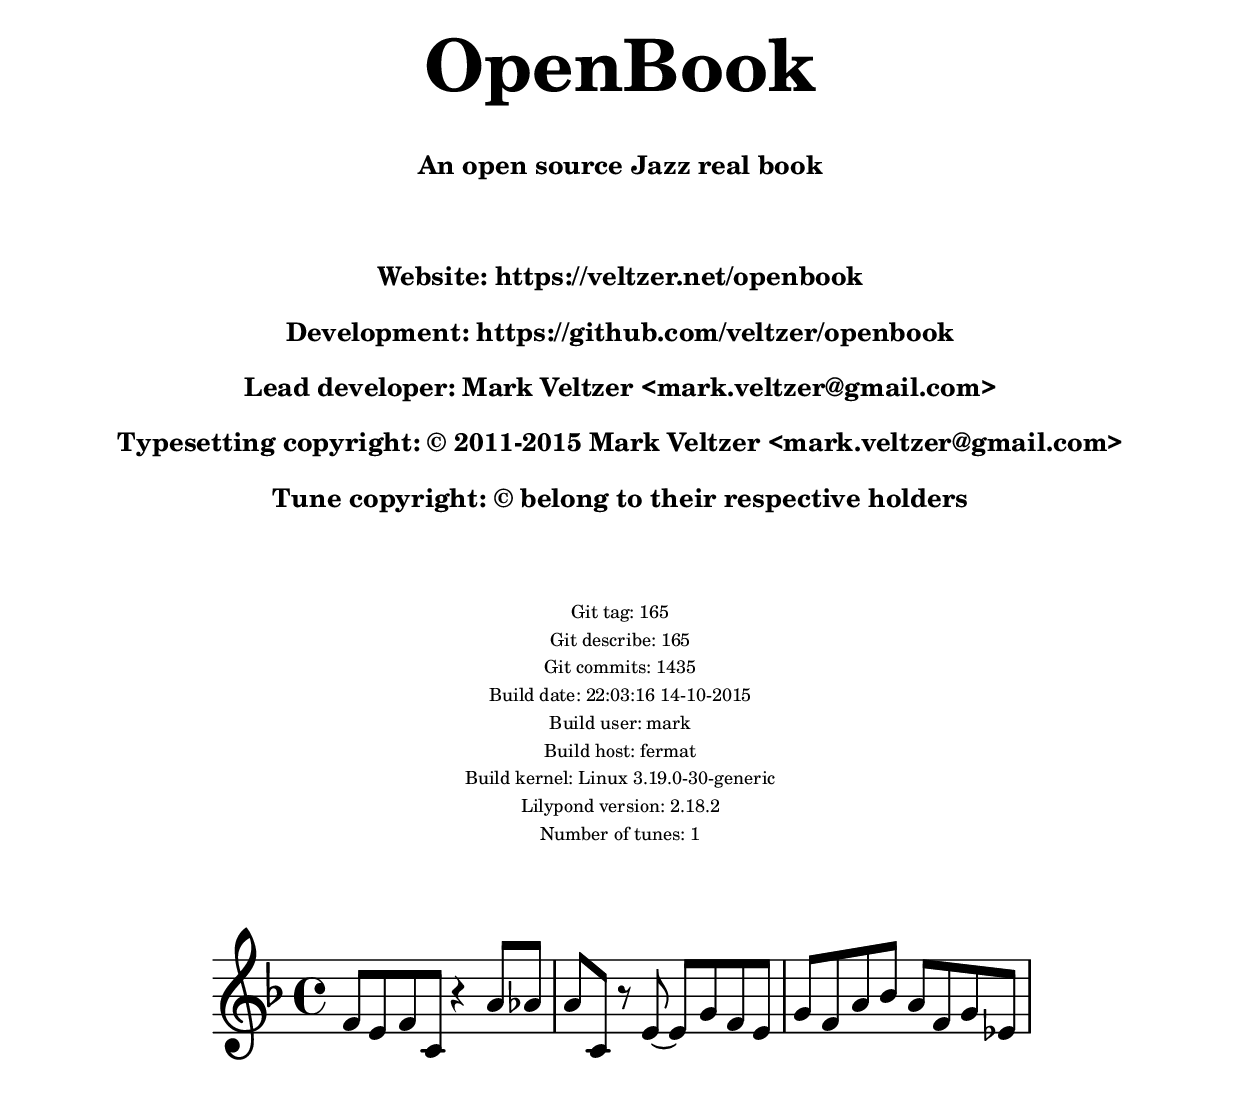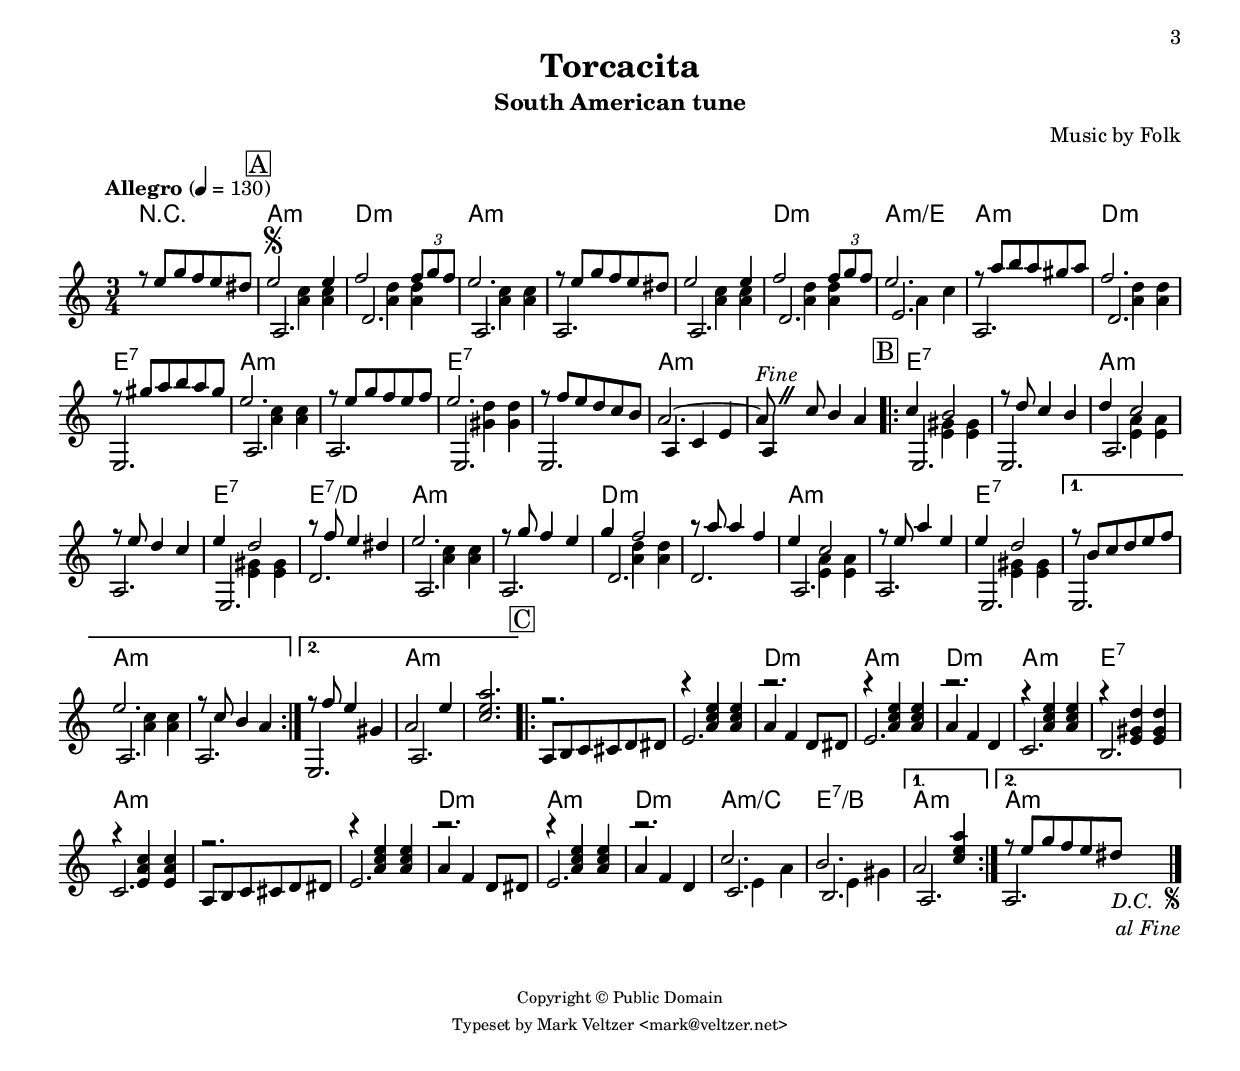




% lets emit the definitions

% end verbatim - this comment is a hack to prevent texinfo.tex
% from choking on non-European UTF-8 subsets

% this version tag will keep me compiling only on this version of lilypond.
%=====================================================================

\version "2.18.2"

% lets define a variable to hold the formatted build date (man 3 strftime):
%date=#(strftime "%T %d-%m-%Y" (localtime (current-time)))
%lilyver=#(lilypond-version)

% setting instruments for midi generation (bah - this doesn't work...)
%=====================================================================
%\set ChordNames.midiInstrument = #"acoustic grand"
%\set Staff.midiInstrument = #"flute"
%\set PianoStaff.instrumentName = #"acoustic grand"
% do not show chords unless they change...
%\set chordChanges = ##t

% number of staffs per page (this does not work because of my breaks)
%\paper {
%	system-count = #7
%}

\paper {
%% reduce spaces between systems and the bottom (taken from the lilypond
%% documentation and found the relevant variable)
%% the result of this is that I can fit 8 single staffs in one page
%% which is ideal for Jazz (think 32 bar divided into 8 lines of 4 bars each...).
%% I should really only apply this thing for Jazz tunes but that is a TODO item.
%% default is 4\mm - 3 already causes 8 staffs to take 2 pages
	between-system-padding = 2\mm
%% default is 20\mm
%% between-system-space = 16\mm
%% ragged-last-bottom = ##f
%% ragged-bottom = ##f

%% make lilypond increase the distance of the footer from the bottom of the page
%% it seems that if you don't do something like this you're going to have
%% a real problem seeing the footer in postscript printing....
%%bottom-margin = 2.5\cm

%% from /usr/share/lilypond/2.12.3/ly/titling-init.ly
%% to stop lilypond from printing footers...
	oddFooterMarkup = \markup {}

%% prevent lilypond from printing the headers...

	scoreTitleMarkup = \markup {}
	bookTitleMarkup = \markup {}
}
\layout {
%% don't have the fist line indented
	indent = 0.0 \cm
%% don't know what this is (taken from Laurent Martelli...)
%%textheight = 1.5\cm

	\context {
		\Score
	%% change the size of the text fonts
	%%\override LyricText #'font-family = #'typewriter
		\override LyricText #'font-size = #'-2

	%% set the style of the chords to Jazz - I don't see this making any effect
		\override ChordName #'style = #'jazz
	%%\override ChordName #'word-space = #2

	%% set the chord size and font
	%%\override ChordName #'font-series = #'bold
	%%\override ChordName #'font-family = #'roman
	%%\override ChordName #'font-size = #-1

	%% don't show bar numbers (for jazz it makes it too cluttery)
		\remove "Bar_number_engraver"
	}
}
% reduce the font size (taken from the lilypond info documentation, default is 20)
#(set-global-staff-size 17.82)

% There is no need to set the paper size to a4 since it is the default.
% make lilypond use paper of size a4 (Is this the default ?!?)
%#(set-default-paper-size "a4")
%)

% Don't have textedit:// links for every note in the pdf file.
% This reduces the size of the pdf by a lot
\pointAndClickOff

% chord related matters
myChordDefinitions={
	<c ees ges bes des' fes' aes'>-\markup \super {7alt}
	<c e g bes f'>-\markup \super {7sus}
	<c e g bes d f'>-\markup \super {9sus}
	<c e g f'>-\markup \super {sus}
	<c ees ges bes>-\markup { "m" \super { "7 " \flat "5" } }
	<c ees ges beses>-\markup { "dim" \super { "7" } }
	<c ees ges>-\markup { "dim" }
%%<c e g b>-\markup { "maj7" }
	<c e gis bes d'>-\markup { \super { "9 " \sharp "5" } }
	<c e g bes d' a'>-\markup \super {13}
	<c e g bes d' fis'>-\markup { \super { "9 " \sharp "11" } }
}
myChordExceptions=#(append
	(sequential-music-to-chord-exceptions myChordDefinitions #t)
	ignatzekExceptions
)

% some macros to be reused all over
% =====================================================================
myBreak=\break
% do line breaks really matter?
myEndLine=\break
%myEndLine={}
myEndLineVoltaNotLast={}
myEndLineVoltaLast=\break
myEndLineVolta=\break
partBar=\bar "||"
endBar=\bar "|."
startBar=\bar ".|"
startRepeat=\bar "|:"
endRepeat=\bar ":|"
startTune={}
endTune=\bar "|."
myFakeEndLine={}
mySegno=\mark \markup { \musicglyph #"scripts.segno" }
myCoda=\mark \markup { \musicglyph #"scripts.coda" }

% some functions to be reused all over
% =====================================================================
% A wrapper for section markers that allows us to control their formatting

% You can have a circle instead of a box using:
% \mark \markup { \circle #mark }
myMark =
#(define-music-function
	(parser location mark)
	(markup?)
	#{
	\mark \markup { \box #mark }
	#})
myWordMark =
#(define-music-function
	(parser location mark)
	(markup?)
	#{
	\mark \markup { \box #mark }
	#})
% grace that does appoggiatura
%\grace $notes
myGrace = #(define-music-function (parser location notes) (ly:music?) #{ \appoggiatura $notes #})
% grace that does nothing
%myGrace = #(define-music-function (parser location notes) (ly:music?) #{ #})

% this is a macro that * really * breaks lines. You don't really need this since a regular \break will work
% AS LONG AS you have the '\remove Bar_engraver' enabled...
hardBreak={ \bar "" \break }
% a macro to make vertical space
verticalSpace=\markup { \null }

% macros to help in parenthesizing chords
% see the playground area for openbook and http://lilypond.1069038.n5.nabble.com/Parenthesizing-chord-names-td44370.html
#(define (left-parenthesis-ignatzek-chord-names in-pitches bass inversion context) (markup #:line ("(" (ignatzek-chord-names in-pitches bass inversion context))))
#(define (right-parenthesis-ignatzek-chord-names in-pitches bass inversion context) (markup #:line ((ignatzek-chord-names in-pitches bass inversion context) ")")))
#(define (parenthesis-ignatzek-chord-names in-pitches bass inversion context) (markup #:line ("(" (ignatzek-chord-names in-pitches bass inversion context) ")")))
LPC = { \once \set chordNameFunction = #left-parenthesis-ignatzek-chord-names }
RPC = { \once \set chordNameFunction = #right-parenthesis-ignatzek-chord-names }
OPC = { \once \set chordNameFunction = #parenthesis-ignatzek-chord-names }

% some macros for marking parts of jazz tunes
% =====================================================================
startSong={}
% If we want endings of parts to be denoted by anything we need
% to find a smarter function that this since this will tend
% to make other things disapper (repeat markings etc)
%endSong=\bar "|."
endSong={}
startPart={}
% If we want endings of parts to be denoted by anything we need
% to find a smarter function that this since this will tend
% to make other things disapper (repeat markings etc)
% endPart=\bar "||"
endPart={}
startChords={
%% this causes chords that do not change to disappear...
	\set chordChanges = ##t
%% use my own chord exceptions
	\set chordNameExceptions = #myChordExceptions
}
endChords={}


% lets always include guitar definitions
\include "predefined-guitar-fretboards.ly"

% book header
%\book {
%% this is the title page
	\bookpart {
		\markup {
			\column {
				\null
				\null
				\null
				\null
				\null
				\null
				\null
				\null
				\null
				\null
				\fill-line { \fontsize #11 \bold "OpenBook" }
				\null
				\null
				\fill-line { \larger \larger \bold "An open source Jazz real book" }
				\null
				\null
				\null
				\fill-line {
					\huge \bold \concat {
						"Website: "
						\with-url #"https://veltzer.net/openbook" https://veltzer.net/openbook
					}
				}
				\null
				\fill-line {
					\huge \bold \concat {
						"Development: "
						\with-url #"https://github.com/veltzer/openbook" https://github.com/veltzer/openbook
					}
				}
				\null
				\fill-line {
					\huge \bold \concat {
						"Lead developer: Mark Veltzer "
						"<" \with-url #"mailto:mark.veltzer@gmail.com" mark.veltzer@gmail.com ">"
					}
				}
				\null
				\fill-line {
					\huge \bold \concat {
						"Typesetting copyright: © 2011-"
						2015
						" Mark Veltzer "
						"<" \with-url #"mailto:mark.veltzer@gmail.com" mark.veltzer@gmail.com ">"
					}
				}
				\null
				\fill-line { \huge \bold "Tune copyright: © belong to their respective holders" }
				\null
				\null
				\null
				\fill-line { \small "Git tag: 165" }
				\fill-line { \small "Git describe: 165" }
				\fill-line { \small "Git commits: 1435" }
				\fill-line { \small "Build date: 22:03:16 14-10-2015" }
				\fill-line { \small "Build user: mark" }
				\fill-line { \small "Build host: fermat" }
				\fill-line { \small "Build kernel: Linux 3.19.0-30-generic" }
				\fill-line { \small "Lilypond version: 2.18.2" }
				\fill-line { \small "Number of tunes: 1" }
				\null
				\null
				\null
			}
		}
		\score {
			<<
				\new Staff="Melody" {
					\new Voice="Voice"
					\relative c' {
						\time 4/4
						\key f \major
						\set fontSize = #-3
						f8 e f c r4 a'8 aes | a c, r e~ e g f e | g f a bes a f g ees
					}
				}
			>>
			\layout {
				#(layout-set-staff-size 35)
				indent = 2.6\cm
			}
		}
	}

\markuplist \table-of-contents
\pageBreak

% from here everything needs to go into a loop

% include anything the user wants before the bookpart starts



PartChords=\chordmode {
	\startSong
	\startChords

%% there is no need to worry about which instrument plays the chords
%% since they will not be heard...

	r2. |

	a:m | d:m | a2.*2:m | \myFakeEndLine
	a2.:m | d:m | a:m/e | a:m | \myFakeEndLine
	d:m | e:7 | a2.*2:m | \myFakeEndLine
	e:7 | a:m | \myFakeEndLine

	\repeat volta 2 {
		e2.*2:7 | a:m | \myFakeEndLine
		e2.:7 | e:7/d | a2.*2:m | \myFakeEndLine
		d:m | a:m | \myFakeEndLine
		e2.:7 |
	} \alternative {
		{ e2.:7 | a2.*2:m | }
		{ e2.:7 | a2.*2:m | }
	} \myFakeEndLine

	\repeat volta 2 {
		a2.*2:m | d2.:m | a:m | \myFakeEndLine
		d:m | a:m | e:7 | a:m | \myFakeEndLine
		a2.*2:m | d2.:m | a:m | \myFakeEndLine
		d:m | a:m/c | e:7/b |
	} \alternative {
		{ a:m | }
		{ a:m | }
	} \myFakeEndLine

	\endChords
	\endSong
}

PartHighVoice=\relative c' {

	\tempo "Allegro" 4 = 130
	\time 3/4
	\key c \major

%% this is to let lily know that this is voice one
	\voiceOne

	r8 e' g f e dis |

	\myMark "A"
	e2\segno e4 | f2 \tuplet 3/2 {f8 g f} | e2. | r8 e g f e dis | \myFakeEndLine
	e2 e4 | f2 \tuplet 3/2 {f8 g f} | e2. | r8 a b a gis a | \myFakeEndLine
	f2. | r8 gis a b a gis | e2. | r8 e g f e f | \myFakeEndLine
	e2. | r8 f e d c b | a2. ~ | a8-\markup { \italic "Fine" }
	\override BreathingSign.text = \markup {
		\musicglyph #"scripts.caesura.straight"
	}
	\breathe
	c b4 a | \myFakeEndLine

	\myMark "B"
	\repeat volta 2 {
		c4 b2 | r8 d c4 b | d c2 | r8 e d4 c | \myFakeEndLine
		e d2 | r8 f e4 dis | e2. | r8 g f4 e | \myFakeEndLine
		g f2 | r8 a a4 f | e c2 | r8 e a4 e | \myFakeEndLine
		e d2 |
	} \alternative {
		{ r8 b c d e f | e2. | r8 c b4 a | }
		{ r8 f' e4 gis, | a2 e'4 | <c e a>2. | }
	} \myFakeEndLine

	\myMark "C"
	\repeat volta 2 {
		r2. | r4 <a c e> <a c e> | r2. | r4 <a c e> <a c e> | \myFakeEndLine
		r2. | r4 <a c e> <a c e> | r4 <e gis d'> <e gis d'> | r4 <e a c> <e a c> | \myFakeEndLine
		r2. | r4 <a c e> <a c e> | r2. | r4 <a c e> <a c e> | \myFakeEndLine
		r2. | c | b |
	} \alternative {
		{ a2 <c e a>4 | }
		{ r8 e g f e dis_\markup {
			\center-column {
				\line
				{ \italic "D.C. "
				\tiny \raise #1
				\musicglyph #"scripts.segno"
				}
				\italic " al Fine"
			}
		} | }
	} \myFakeEndLine

	\endTune
}

PartMidVoice=\relative c' {
	\time 3/4

%% this is to let lily know that this is voice one
	\voiceTwo

	s2. |

	s4 <a' c> <a c> | s <a d> <a d> | s <a c> <a c> | s2. |
	s4 <a c> <a c> | s <a d> <a d> | s a c | s2. |
	s4 <a d> <a d> | s2. | s4 <a c> <a c> | s2. |
	s4 <gis d'> <gis d'> | s2. | s | s |

	\repeat volta 2 {
		s4 <e gis> <e gis> | s2. | s4 <e a> <e a> | s2. |
		s4 <e gis> <e gis> | s2. | s4 <a c> <a c> | s2. |
		s4 <a d> <a d> | s2. | s4 <e a> <e a> | s2. |
		s4 <e gis> <e gis> |
	} \alternative {
		{ s2. | s4 <a c> <a c> | s2. | }
		{ s2. | s2. | s2. | }
	}

	\repeat volta 2 {
		s2. | s2. | s2. | s2. |
		s2. | s2. | s2. | s2. |
		s2. | s2. | s2. | s2. |
		s2. | s4 e a | s e gis |
	} \alternative {
		{ s2. | }
		{ s2. | }
	}
}

PartLowVoice=\relative c' {
	\time 3/4

%% this is to let lily know that this is voice one
	\voiceThree

	s2. |

	a2. | d | a | a |
	a | d | e | a, |
	d | e, | a | a |
	e | e | a4 c e | a, s s |

	\repeat volta 2 {
		e2. | e | a | a |
		e | d' | a | a |
		d | d | a | a |
		e |
	} \alternative {
		{ e | a | a | }
		{ e | a | s | }
	}

	\repeat volta 2 {
		a8 b c cis d dis | e2. | a4 f d8 dis | e2. |
		a4 f d | c2. | b | c |
		a8 b c cis d dis | e2. | a4 f d8 dis | e2. |
		a4 f d | c2. | b |
	} \alternative {
		{ a | }
		{ a | }
	}
}



\bookpart {

% this causes the variables to be defined...











% now play with the variables that depend on language



% calculate the tag line


% calculate the typesetby




\tocItem \markup "Torcacita / Folk"





% taken from "/usr/share/lilypond/2.12.3/ly/titling-init.ly"
\markup {
	\column {
		\override #'(baseline-skip . 3.5)
		\column {
			\huge \larger \bold
			\fill-line { \larger "Torcacita" }
			\fill-line { \large \smaller \bold \larger "South American tune" }
			\fill-line {
				""
				"Music by Folk"
			}
			\fill-line {
				""
			}
		}
	}
}
\noPageBreak






% score for printing
\score {
	<<
		\new ChordNames="Partchords" \PartChords
		\new Staff="Melody" <<
			\new Voice="highvoice" \PartHighVoice
			\new Voice="midvoice" \PartMidVoice
			\new Voice="lowvoice" \PartLowVoice
		>>
	>>
	\layout {
	}
}


\noPageBreak
\markup \column {
%% just a little space
	\null
	\fill-line {
		\smaller \smaller { "Copyright © Public Domain" }
	}
	\fill-line {
		\smaller \smaller { "Typeset by Mark Veltzer <mark@veltzer.net>" }
	}
}



}


% book footer
%}
